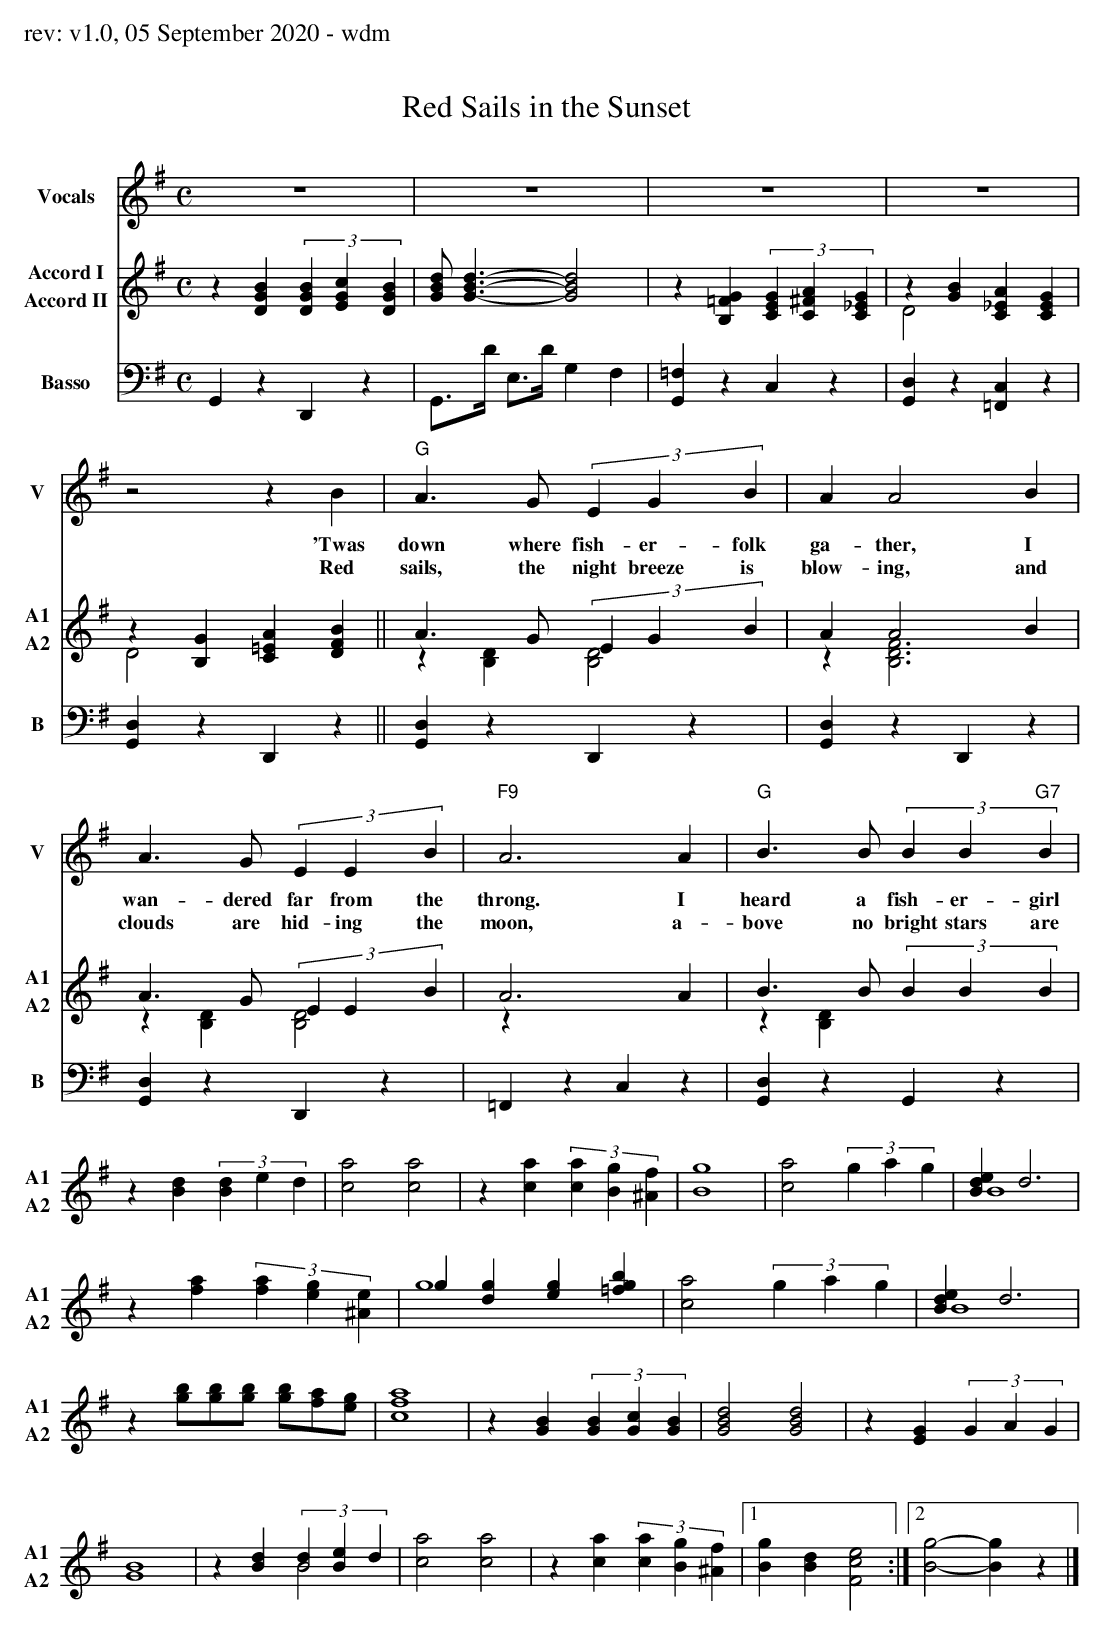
X:1
T:Red Sails in the Sunset
M:C
L:1/8
%%score (V1) (A1 A2) (B1)
V:V1 clef=treble name="Vocals" snm="V"
V:A1 clef=treble name="Accord I" snm="A1"
V:A2 clef=treble name="Accord II" snm="A2"
V:B1 clef=bass name="Basso" snm="B"
K:G
[V:A1] z2 [DGB]2 (3[DGB]2[EGc]2[DGB]2 | [GBd] [GBd]3- [GBd]4 | z2 [B,=FG]2 (3[CEG]2 [C^FA]2 [C_EG]2  | z2 [GB]2 [C_EA]2 [CEG]2 |
[V:A1] z2 [B,G]2 [C=EA]2 [DFB]2       || A3 G (3E2 G2 B2 | A2 A4 B2 |
[V:A1] A3 G  (3E2 E2 B2 |  A6 A2 | B3 B (3B2 B2 B2  |
[V:A1]    z2 [Bd]2 (3[Bd]2e2d2       | [ca]4  [ca]4  |    z2 [ca]2 (3[ca]2[Bg]2[^Af]2 | [Bg]8 |
[V:A1] [ca]4 (3g2a2g2 | [Bde]2 d6 | z2 [fa]2 (3[fa]2[eg]2[^Ae]2  | [zg]2 [dg]2 [eg]2 [=fgb]2 |
[V:A1] [ca]4 (3g2a2g2 | [Bde]2 d6 | z2 [gb][gb][gb] [gb][fa][eg] | [cfa]8 |
[V:A1] z2 [GB]2 (3[GB]2[Gc]2[GB]2 |    [GBd]4 [GBd]4 | z2 [EG]2 (3G2A2G2          | [GB]8 |
[V:A1]    z2 [Bd]2 (3[Bd]2[Be]2d2       | [ca]4  [ca]4  |    z2 [ca]2 (3[ca]2[Bg]2[^Af]2 |[1 [Bg]2 [Bd]2 [Fce]4 :|[2 [Bg]4-[Bg]2 z2 |]
[V:A2] x8 | x8 | x8 | D4 x4 |
[V:A2] D4 x4 || z2 [B,D]2 [B,D]4 | z2 [B,DF]6 |
[V:A2] z2 [B,D]2 [B,D]4 | z2 x6 | z2 [B,D]2 x4 |
[V:A2] x8 | x8 | x8 | x8 |
[V:A2] x8 | B8 | x8 | g8 |
[V:A2] x8 | B8 | x8 | x8 |
[V:A2] x8 | x8 | x8 | x8 |
[V:A2] x4 B4 | x8 | x8 |[1 x8 :|[2 x8 |]
[V:B1] G,,2 z2 D,,2 z2 | G,,3/2D/, E,3/2D/, G,2 F,2 | [G,,=F,]2 z2 C,2 z2 | [G,,D,]2 z2 [=F,,C,]2 z2 |
[V:B1] [G,,D,]2 z2 D,,2 z2 ||  [G,,D,]2 z2 D,,2 z2 | [G,,D,]2 z2 D,,2 z2 |
[V:B1] [G,,D,]2 z2 D,,2 z2 |  =F,,2 z2 C,2 z2 |  [G,,D,]2 z2 G,,2 z2 |
[V:V1] z8 | z8 | z8 | z8 |
w:
[V:V1] z4 z2 B2 | "G"A3 G (3E2G2B2 | A2 A4 B2 |
w:'Twas down where fish-er-folk ga-ther, I
w:Red sails, the night breeze is blow-ing, and
[V:V1] A3 G (3E2E2B2 | "F9"A6 A2 | "G"B3 B (3B2B2"G7"B2 |
w:wan-dered far from the throng. I heard a fish-er-girl
w:clouds are hid-ing the moon, a-bove no bright stars are
[V:V1]
